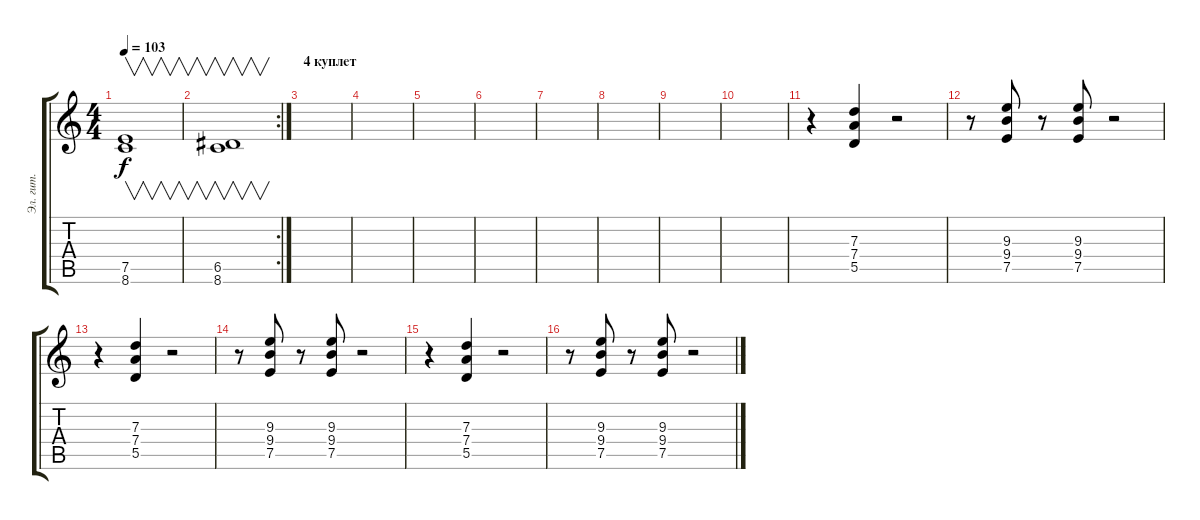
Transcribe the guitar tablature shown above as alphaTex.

\track ("Эл. гит." "Эл. гит.") {instrument distortionguitar}
\staff {score tabs}
\tuning (E4 B3 G3 D3 A2 E2) {hide}
\ts (4 4)
\tempo 103
\clef g2
\ks c
(7.5 8.6).1{v dy f} |
\rc 2
(6.5 8.6).1{v} |
\section ("" "4 куплет")
|
|
|
|
|
|
|
|
r.4 (7.3 7.4 5.5).4 r.2 |
r.8 (9.3 9.4 7.5).8 r.8 (9.3 9.4 7.5).8 r.2 |
r.4 (7.3 7.4 5.5).4 r.2 |
r.8 (9.3 9.4 7.5).8 r.8 (9.3 9.4 7.5).8 r.2 |
r.4 (7.3 7.4 5.5).4 r.2 |
r.8 (9.3 9.4 7.5).8 r.8 (9.3 9.4 7.5).8 r.2
